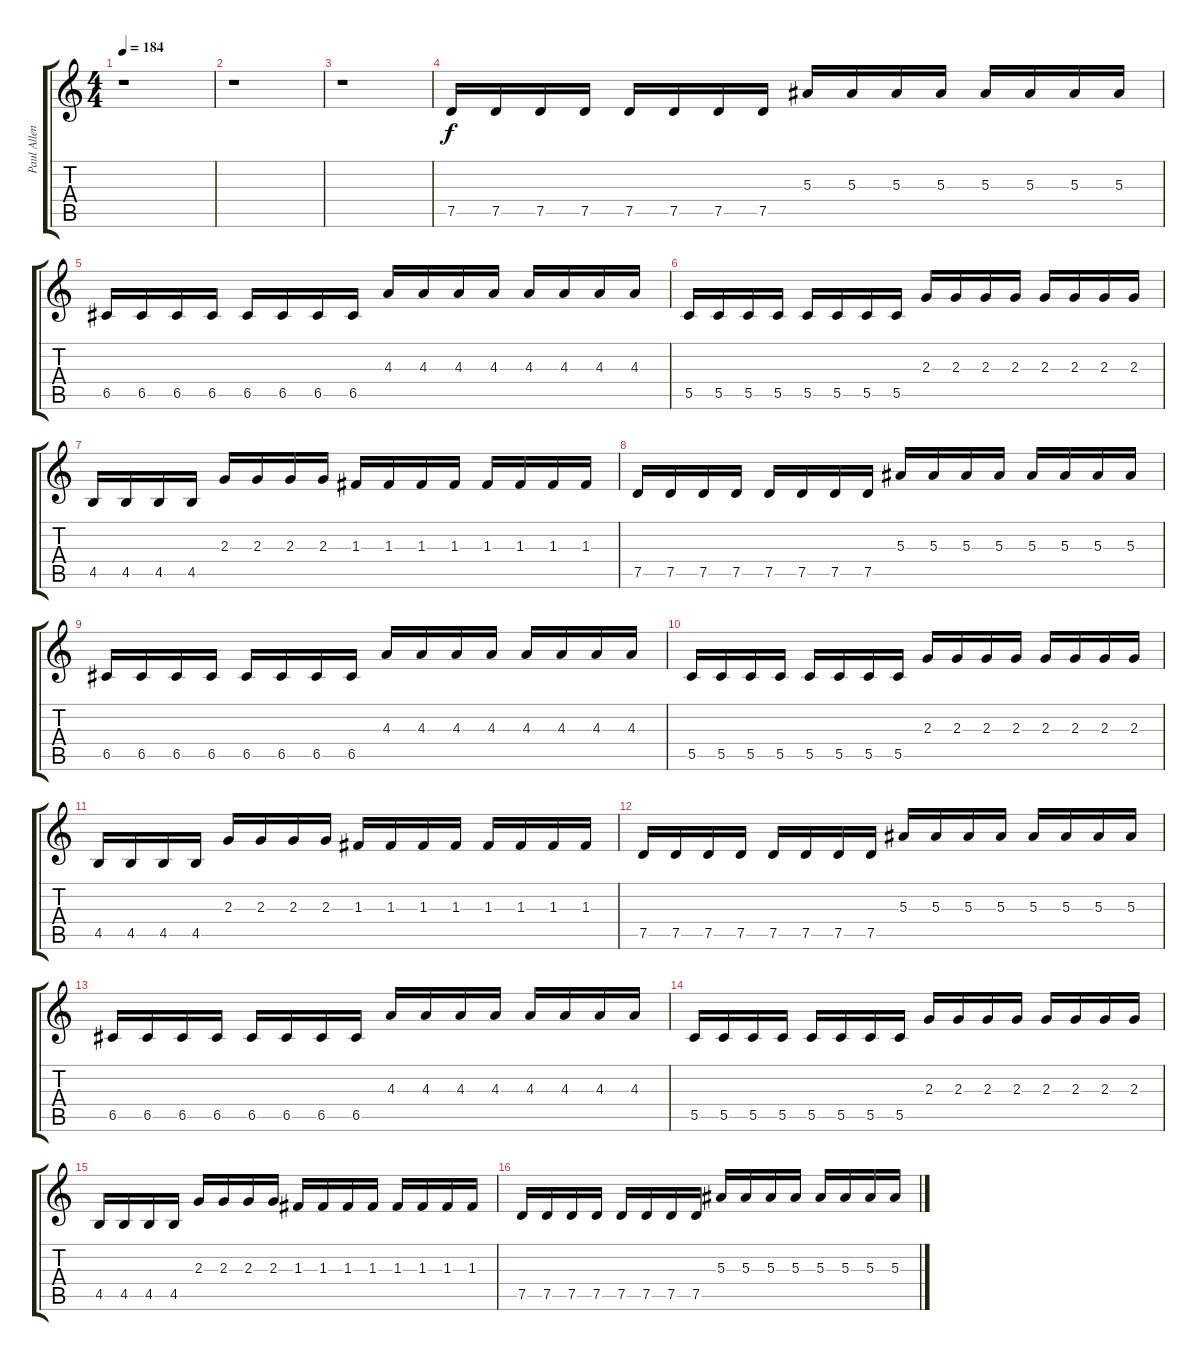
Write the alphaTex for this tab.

\track ("Paul Allender (Guitar)" "Paul Allen") {instrument overdrivenguitar}
\staff {score tabs}
\tuning (D4 A3 F3 C3 G2 D2) {hide}
\ts (4 4)
\tempo 184
\clef g2
\ks c
r.1{dy f} |
r.1 |
r.1 |
7.5.16 7.5.16 7.5.16 7.5.16 7.5.16 7.5.16 7.5.16 7.5.16 5.3.16 5.3.16 5.3.16 5.3.16 5.3.16 5.3.16 5.3.16 5.3.16 |
6.5.16 6.5.16 6.5.16 6.5.16 6.5.16 6.5.16 6.5.16 6.5.16 4.3.16 4.3.16 4.3.16 4.3.16 4.3.16 4.3.16 4.3.16 4.3.16 |
5.5.16 5.5.16 5.5.16 5.5.16 5.5.16 5.5.16 5.5.16 5.5.16 2.3.16 2.3.16 2.3.16 2.3.16 2.3.16 2.3.16 2.3.16 2.3.16 |
4.5.16 4.5.16 4.5.16 4.5.16 2.3.16 2.3.16 2.3.16 2.3.16 1.3.16 1.3.16 1.3.16 1.3.16 1.3.16 1.3.16 1.3.16 1.3.16 |
7.5.16 7.5.16 7.5.16 7.5.16 7.5.16 7.5.16 7.5.16 7.5.16 5.3.16 5.3.16 5.3.16 5.3.16 5.3.16 5.3.16 5.3.16 5.3.16 |
6.5.16 6.5.16 6.5.16 6.5.16 6.5.16 6.5.16 6.5.16 6.5.16 4.3.16 4.3.16 4.3.16 4.3.16 4.3.16 4.3.16 4.3.16 4.3.16 |
5.5.16 5.5.16 5.5.16 5.5.16 5.5.16 5.5.16 5.5.16 5.5.16 2.3.16 2.3.16 2.3.16 2.3.16 2.3.16 2.3.16 2.3.16 2.3.16 |
4.5.16 4.5.16 4.5.16 4.5.16 2.3.16 2.3.16 2.3.16 2.3.16 1.3.16 1.3.16 1.3.16 1.3.16 1.3.16 1.3.16 1.3.16 1.3.16 |
7.5.16 7.5.16 7.5.16 7.5.16 7.5.16 7.5.16 7.5.16 7.5.16 5.3.16 5.3.16 5.3.16 5.3.16 5.3.16 5.3.16 5.3.16 5.3.16 |
6.5.16 6.5.16 6.5.16 6.5.16 6.5.16 6.5.16 6.5.16 6.5.16 4.3.16 4.3.16 4.3.16 4.3.16 4.3.16 4.3.16 4.3.16 4.3.16 |
5.5.16 5.5.16 5.5.16 5.5.16 5.5.16 5.5.16 5.5.16 5.5.16 2.3.16 2.3.16 2.3.16 2.3.16 2.3.16 2.3.16 2.3.16 2.3.16 |
4.5.16 4.5.16 4.5.16 4.5.16 2.3.16 2.3.16 2.3.16 2.3.16 1.3.16 1.3.16 1.3.16 1.3.16 1.3.16 1.3.16 1.3.16 1.3.16 |
7.5.16 7.5.16 7.5.16 7.5.16 7.5.16 7.5.16 7.5.16 7.5.16 5.3.16 5.3.16 5.3.16 5.3.16 5.3.16 5.3.16 5.3.16 5.3.16
